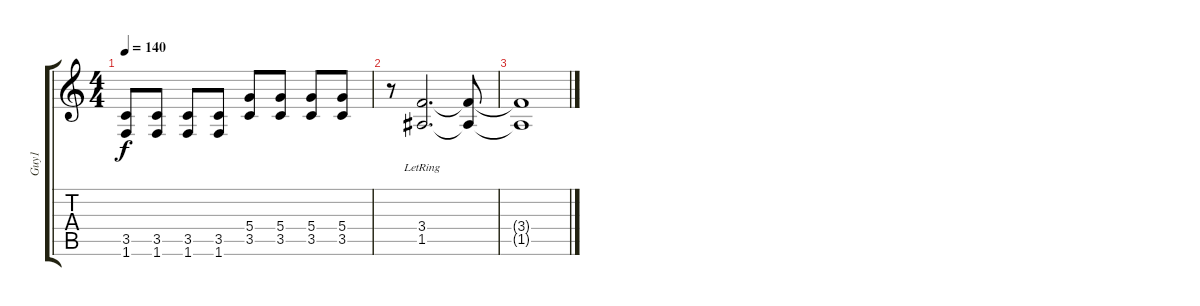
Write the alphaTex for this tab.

\track ("Guy1" "Guy1") {instrument overdrivenguitar}
\staff {score tabs}
\tuning (E4 B3 G3 D3 A2 E2) {hide}
\ts (4 4)
\tempo 140
\clef g2
\ks c
(3.5 1.6).8{dy f} (3.5 1.6).8 (3.5 1.6).8 (3.5 1.6).8 (5.4 3.5).8 (5.4 3.5).8 (5.4 3.5).8 (5.4 3.5).8 |
r.8 (3.4{lr} 1.5).2{d} (3.4{t} 1.5{t}).8 |
(3.4{t} 1.5{t}).1
